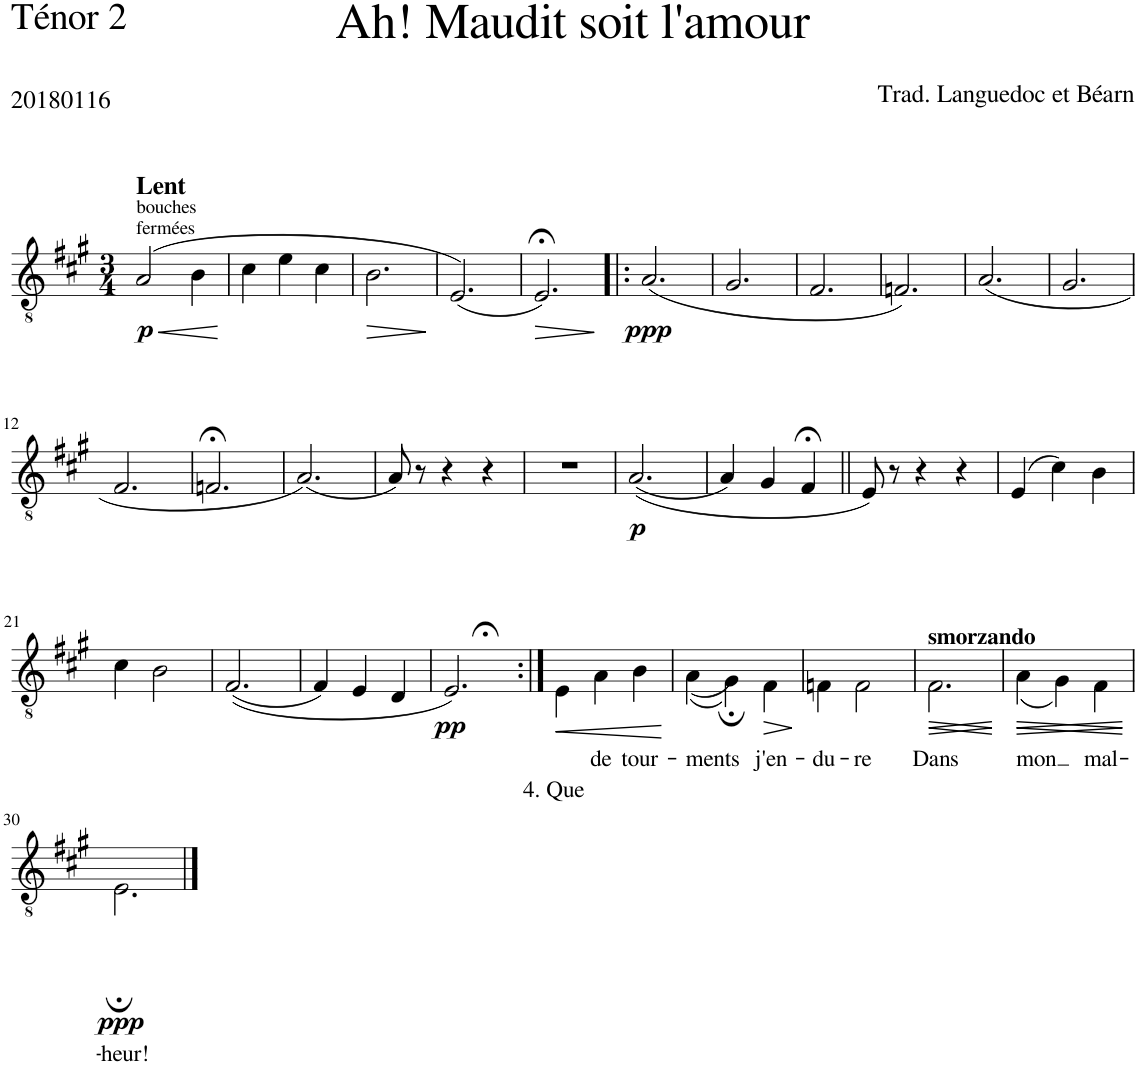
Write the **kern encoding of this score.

**kern	**text	**dynam
*part1	*part1	*part1
*staff1	*staff1	*staff1
*I"Ténors 1&amp;2	*	*
*clefGv2	*	*
*k[f#c#g#]	*	*
*M3/4	*	*
=1	=1	=1
!LO:TX:a:B:t=Lent	!	!
!LO:TX:a:t=bouches	!	!
!LO:TX:a:t=fermées	!	!
!	!	!LO:HP:b
!	!	!LO:DY:n=1:b
(2A/	.	< p
4B\	.	.
.	.	[
=2	=2	=2
4c#\	.	.
4e\	.	.
4c#\	.	.
=3	=3	=3
!	!	!LO:HP:b
2.B\	.	>
.	.	]
=4	=4	=4
(2.E/)	.	.
=5	=5	=5
!	!	!LO:HP:b
2.E;</)	.	>
.	.	]
=6!|:	=6!|:	=6!|:
!	!	!LO:DY:b
(2.A/	.	ppp
=7	=7	=7
2.G#/	.	.
=8	=8	=8
2.F#/	.	.
=9	=9	=9
2.Fn/)	.	.
=10	=10	=10
(2.A/	.	.
=11	=11	=11
2.G#/	.	.
!!LO:LB:g=z
=12	=12	=12
2.F#/	.	.
=13	=13	=13
2.Fn;</	.	.
=14	=14	=14
(2.A/)	.	.
=15	=15	=15
8A/)	.	.
8r	.	.
4r	.	.
4r	.	.
=16	=16	=16
2.r	.	.
=17	=17	=17
!	!	!LO:DY:b
((2.A/	.	p
=18	=18	=18
4A/)	.	.
4G#/	.	.
4F#;</	.	.
=19||	=19||	=19||
8E/)	.	.
8r	.	.
4r	.	.
4r	.	.
=20	=20	=20
(4E/	.	.
4c#\)	.	.
4B\	.	.
!!LO:LB:g=z
=21	=21	=21
4c#\	.	.
2B\	.	.
=22	=22	=22
((2.F#/	.	.
=23	=23	=23
4F#/)	.	.
4E/	.	.
4D/	.	.
=24	=24	=24
!	!	!LO:DY:b
2.E;</)	.	pp
=25:|!	=25:|!	=25:|!
!	!LO:LY:b	!LO:HP:b
*^	*	*
4ryy	4E\	4. Que	<
!	!	!LO:LY:b	!
4ryy	4A\	de	.
!	!	!LO:LY:b	!
4ryy	4B\	tour-	.
*v	*v	*	*
.	.	[
=26	=26	=26
*^	*	*
!	!	!LO:LY:b	!
(4ryy	(4A\	-ments	.
4ryy)	4G#;\)	.	.
!	!	!LO:LY:b	!LO:HP:b
4ryy	4F#\	j'en-	>
*v	*v	*	*
.	.	]
=27	=27	=27
*^	*	*
!	!	!LO:LY:b	!
4ryy	4Fn\	-du-	.
!	!	!LO:LY:b	!
2ryy	2F\	-re	.
=28	=28	=28	=28
!LO:TX:a:B:t=smorzando	!	!	!
!	!	!LO:LY:b	!LO:HP:b
4ryy	2.F#\	Dans	<
!	!	!	!LO:HP:b
4ryy	.	.	>
4ryy	.	.	.
*v	*v	*	*
.	.	[ ]
=29	=29	=29
!	!	!LO:HP:b
!	!LO:LY:b	!LO:HP:n=1:b
*^	*	*
(2.ryy	(4A\	mon	< >
.	4G#\)	.	]
!	!	!LO:LY:b	!
.	4F#\	mal-	.
*v	*v	*	*
.	.	[
!!LO:LB:g=z
=30	=30	=30
*^	*	*
!	!	!LO:LY:b	!LO:DY:b
2.ryy)	2.E;\	-heur!	ppp
*v	*v	*	*
==	==	==
*-	*-	*-
